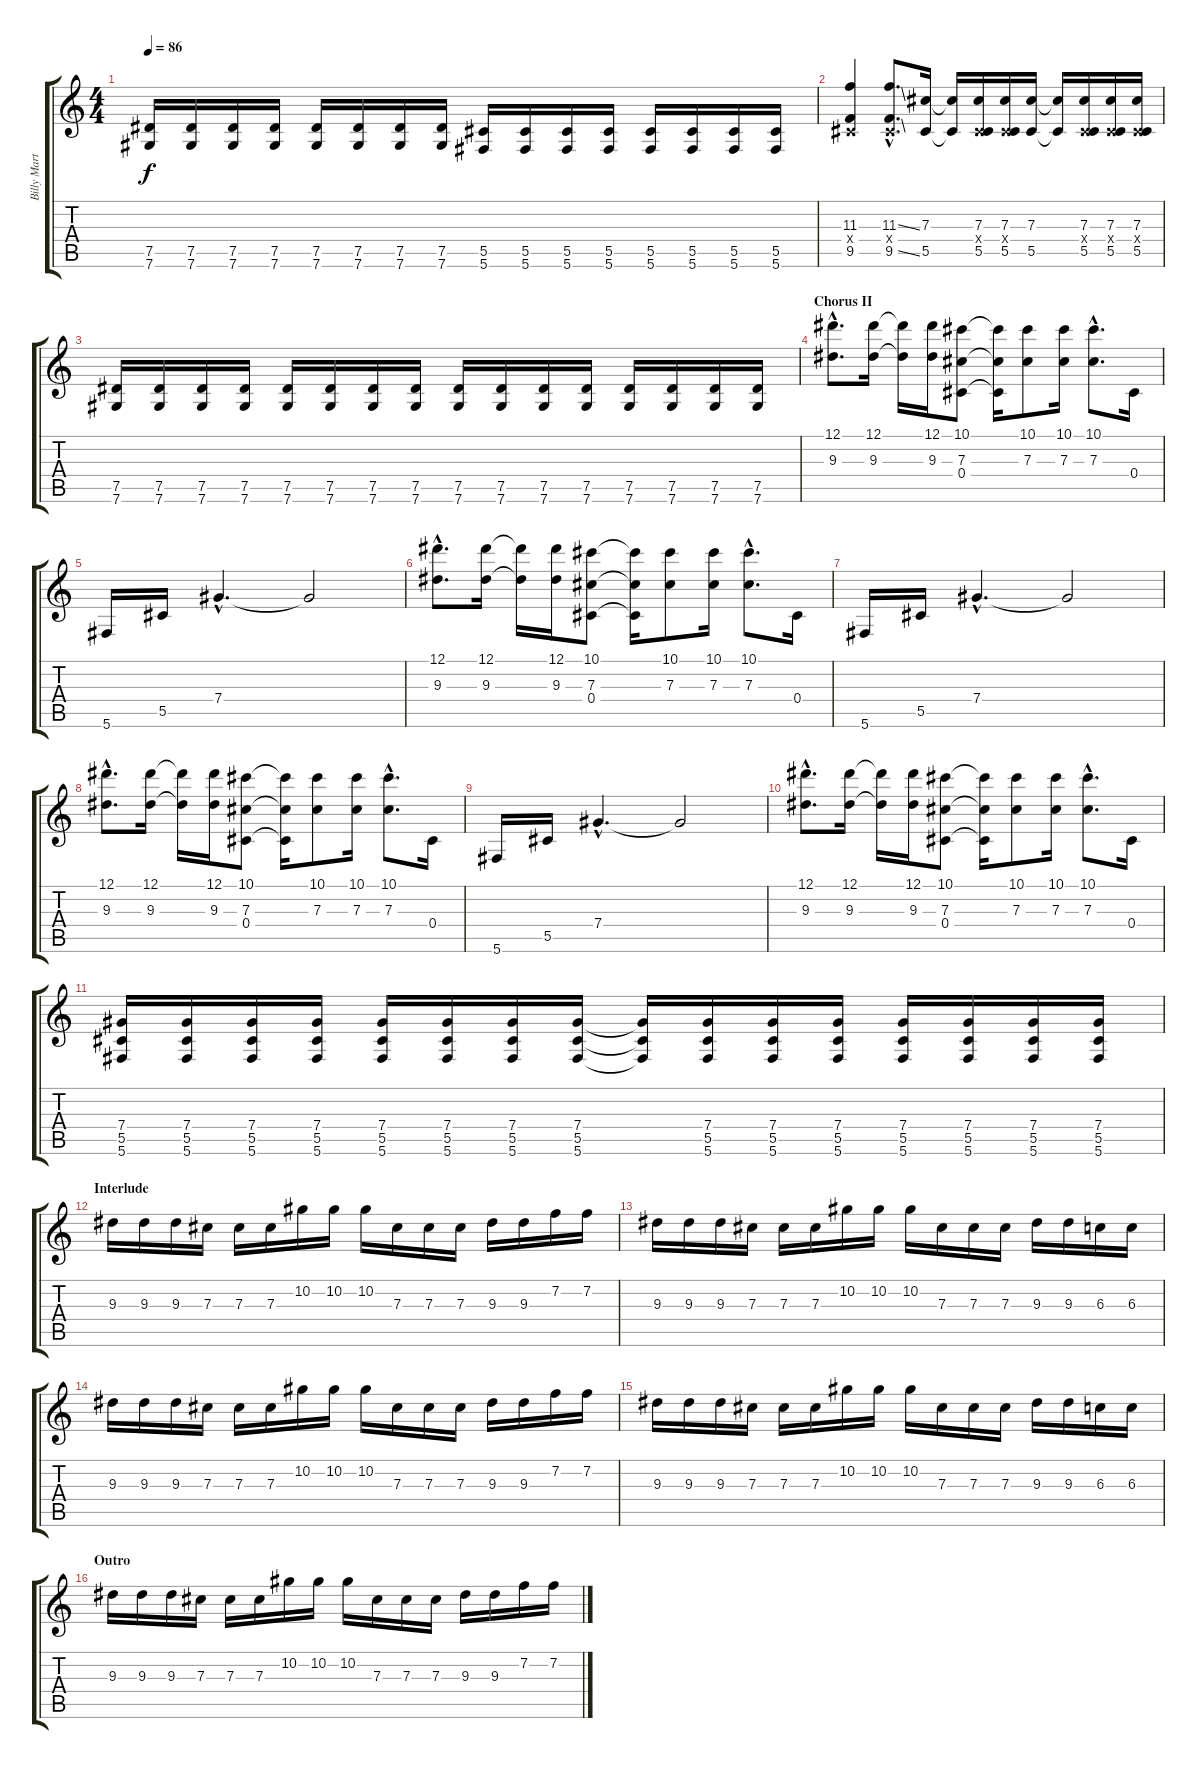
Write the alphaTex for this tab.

\track ("Billy Martin - Lead Guitar" "Billy Mart") {instrument electricguitarclean}
\staff {score tabs}
\tuning (Eb4 Bb3 Gb3 Db3 Ab2 Db2) {hide}
\ts (4 4)
\tempo 86
\clef g2
\ks c
(7.5 7.6).16{dy f} (7.5 7.6).16 (7.5 7.6).16 (7.5 7.6).16 (7.5 7.6).16 (7.5 7.6).16 (7.5 7.6).16 (7.5 7.6).16 (5.5 5.6).16 (5.5 5.6).16 (5.5 5.6).16 (5.5 5.6).16 (5.5 5.6).16 (5.5 5.6).16 (5.5 5.6).16 (5.5 5.6).16 |
(11.3 0.4{x} 9.5).4 (11.3{ss hac} 0.4{hac x} 9.5{ss hac}).8{d} (7.3 5.5).16 (7.3{t} 5.5{t}).16 (7.3 0.4{x} 5.5).16 (7.3 0.4{x} 5.5).16 (7.3 5.5).16 (7.3{t} 5.5{t}).16 (7.3 0.4{x} 5.5).16 (7.3 0.4{x} 5.5).16 (7.3 0.4{x} 5.5).16 |
(7.5 7.6).16 (7.5 7.6).16 (7.5 7.6).16 (7.5 7.6).16 (7.5 7.6).16 (7.5 7.6).16 (7.5 7.6).16 (7.5 7.6).16 (7.5 7.6).16 (7.5 7.6).16 (7.5 7.6).16 (7.5 7.6).16 (7.5 7.6).16 (7.5 7.6).16 (7.5 7.6).16 (7.5 7.6).16 |
\section ("" "Chorus II")
(12.1{hac} 9.3{hac}).8{d instrument electricguitarclean} (12.1 9.3).16 (12.1{t} 9.3{t}).16 (12.1 9.3).16 (10.1 7.3 0.4).8 (10.1{t} 7.3{t} 0.4{t}).16 (10.1 7.3).8 (10.1 7.3).16 (10.1{hac} 7.3{hac}).8{d} 0.4.16 |
5.6.16 5.5.16 7.4{hac}.4{d} 7.4{t}.2 |
(12.1{hac} 9.3{hac}).8{d} (12.1 9.3).16 (12.1{t} 9.3{t}).16 (12.1 9.3).16 (10.1 7.3 0.4).8 (10.1{t} 7.3{t} 0.4{t}).16 (10.1 7.3).8 (10.1 7.3).16 (10.1{hac} 7.3{hac}).8{d} 0.4.16 |
5.6.16 5.5.16 7.4{hac}.4{d} 7.4{t}.2 |
(12.1{hac} 9.3{hac}).8{d} (12.1 9.3).16 (12.1{t} 9.3{t}).16 (12.1 9.3).16 (10.1 7.3 0.4).8 (10.1{t} 7.3{t} 0.4{t}).16 (10.1 7.3).8 (10.1 7.3).16 (10.1{hac} 7.3{hac}).8{d} 0.4.16 |
5.6.16 5.5.16 7.4{hac}.4{d} 7.4{t}.2 |
(12.1{hac} 9.3{hac}).8{d} (12.1 9.3).16 (12.1{t} 9.3{t}).16 (12.1 9.3).16 (10.1 7.3 0.4).8 (10.1{t} 7.3{t} 0.4{t}).16 (10.1 7.3).8 (10.1 7.3).16 (10.1{hac} 7.3{hac}).8{d} 0.4.16 |
(7.4 5.5 5.6).16{instrument distortionguitar} (7.4 5.5 5.6).16 (7.4 5.5 5.6).16 (7.4 5.5 5.6).16 (7.4 5.5 5.6).16 (7.4 5.5 5.6).16 (7.4 5.5 5.6).16 (7.4 5.5 5.6).16 (7.4{t} 5.5{t} 5.6{t}).16 (7.4 5.5 5.6).16 (7.4 5.5 5.6).16 (7.4 5.5 5.6).16 (7.4 5.5 5.6).16 (7.4 5.5 5.6).16 (7.4 5.5 5.6).16 (7.4 5.5 5.6).16 |
\section ("" "Interlude")
9.3.16{volume 16} 9.3.16 9.3.16 7.3.16 7.3.16 7.3.16 10.2.16 10.2.16 10.2.16 7.3.16 7.3.16 7.3.16 9.3.16 9.3.16 7.2.16 7.2.16 |
9.3.16 9.3.16 9.3.16 7.3.16 7.3.16 7.3.16 10.2.16 10.2.16 10.2.16 7.3.16 7.3.16 7.3.16 9.3.16 9.3.16 6.3.16 6.3.16 |
9.3.16 9.3.16 9.3.16 7.3.16 7.3.16 7.3.16 10.2.16 10.2.16 10.2.16 7.3.16 7.3.16 7.3.16 9.3.16 9.3.16 7.2.16 7.2.16 |
9.3.16 9.3.16 9.3.16 7.3.16 7.3.16 7.3.16 10.2.16 10.2.16 10.2.16 7.3.16 7.3.16 7.3.16 9.3.16 9.3.16 6.3.16 6.3.16 |
\section ("" "Outro")
9.3.16 9.3.16 9.3.16 7.3.16 7.3.16 7.3.16 10.2.16 10.2.16 10.2.16 7.3.16 7.3.16 7.3.16 9.3.16 9.3.16 7.2.16 7.2.16
